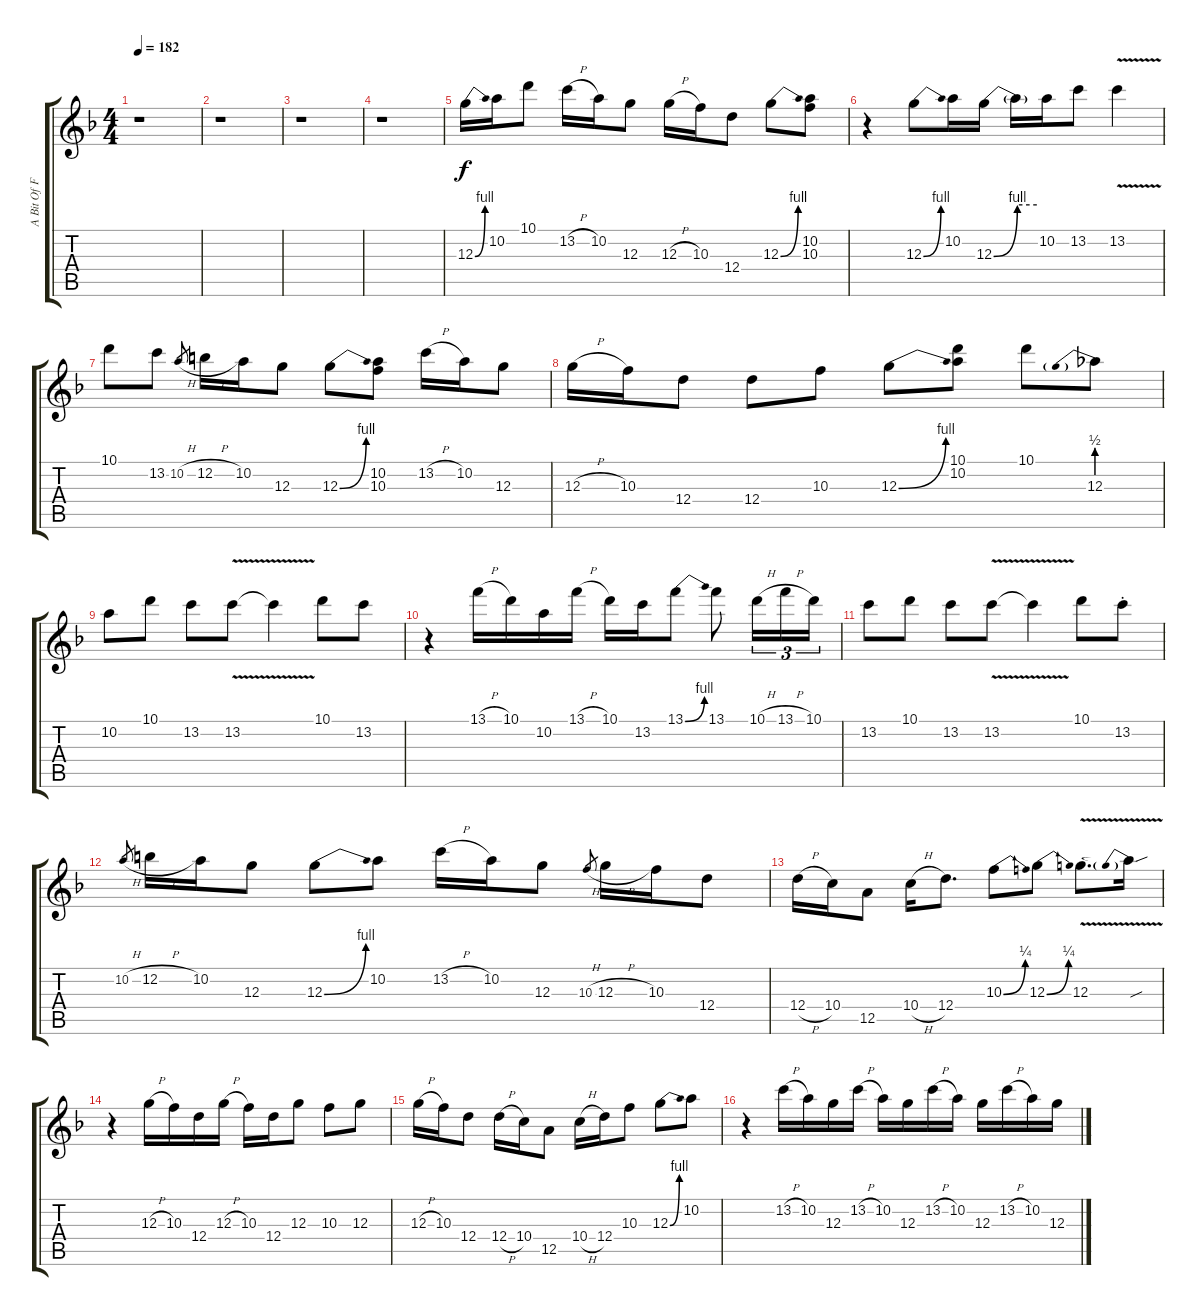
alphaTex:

\track ("A Bit Of Finger Gtr. 2 (Dist.)" "A Bit Of F") {instrument distortionguitar}
\staff {score tabs}
\tuning (E4 B3 G3 D3 A2 E2) {hide}
\ts (4 4)
\tempo 182
\clef g2
\ks f
r.1{dy f} |
r.1 |
r.1 |
r.1 |
12.3{be (bend 0 0 60 4)}.16 10.2.16 10.1.8 13.2{h}.16 10.2.16 12.3.8 12.3{h}.16 10.3.16 12.4.8 12.3{be (bend 0 0 60 4)}.8 (10.2 10.3).8 |
r.4 12.3{be (bend 0 0 60 4)}.8 10.2.16 12.3{be (bend 0 0 60 4)}.16 12.3{be (hold 0 4 60 4) t}.16 10.2.16 13.2.8 13.2{v}.4 |
10.1.8 13.2.8 10.2{h}.8{gr} 12.2{h}.16 10.2.16 12.3.8 12.3{be (bend 0 0 60 4)}.8 (10.2 10.3).8 13.2{h}.16 10.2.16 12.3.8 |
12.3{h}.16 10.3.16 12.4.8 12.4.8 10.3.8 12.3{be (bend 0 0 60 4)}.8 (10.1 10.2).8 10.1.8 12.3{be (prebend 0 2 60 2)}.8 |
10.2.8 10.1.8 13.2.8 13.2{v}.8 13.2{v t}.4 10.1.8 13.2.8 |
r.4 13.1{h}.16 10.1.16 10.2.16 13.1{h}.16 10.1.16 13.2.16 13.1{be (bend 0 0 60 4)}.8 13.1.8 10.1{h}.16{tu (3 2)} 13.1{h}.16{tu (3 2)} 10.1.16{tu (3 2)} |
13.2.8 10.1.8 13.2.8 13.2{v}.8 13.2{v t}.4 10.1.8 13.2{st}.8 |
10.2{h}.8{gr} 12.2{h}.16 10.2.16 12.3.8 12.3{be (bend 0 0 60 4)}.8 10.2.8 13.2{h}.16 10.2.16 12.3.8 10.3{h}.8{gr} 12.3{h}.16 10.3.16 12.4.8 |
12.4{h}.16 10.4.16 12.5.8 10.4{h}.16 12.4.8{d} 10.3{be (bend 0 0 60 1)}.8 12.3{be (bend 0 0 60 1)}.8 12.3{v}.8{d} 12.3{be (prebend 0 4 60 4) sou t}.16 |
r.4 12.3{h}.16 10.3.16 12.4.16 12.3{h}.16 10.3.16 12.4.16 12.3.8 10.3.8 12.3.8 |
12.3{h}.16 10.3.16 12.4.8 12.4{h}.16 10.4.16 12.5.8 10.4{h}.16 12.4.16 10.3.8 12.3{be (bend 0 0 60 4)}.8 10.2.8 |
r.4 13.2{h}.16 10.2.16 12.3.16 13.2{h}.16 10.2.16 12.3.16 13.2{h}.16 10.2.16 12.3.16 13.2{h}.16 10.2.16 12.3.16
